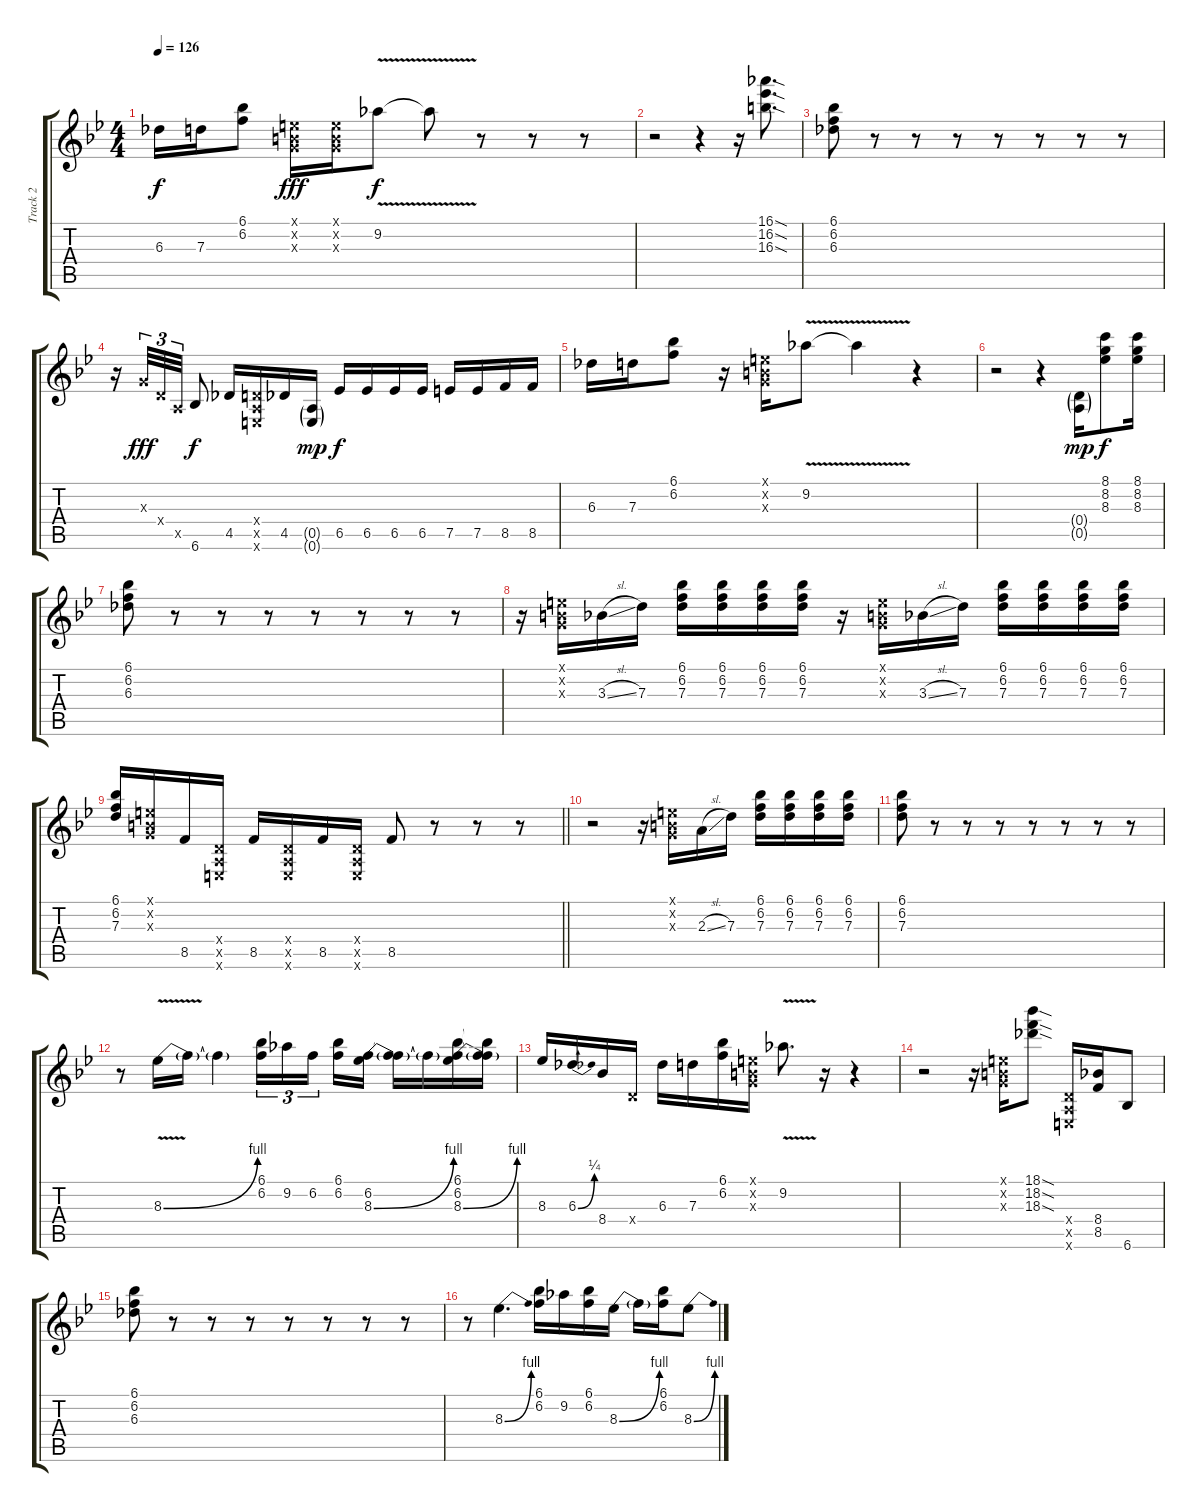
\track ("Track 2" "Track 2") {instrument overdrivenguitar}
\staff {score tabs}
\tuning (E4 B3 G3 D3 A2 E2) {hide}
\ts (4 4)
\tempo 126
\clef g2
\ks bb
6.3.16{dy f} 7.3.16 (6.1 6.2).8 (0.1{x} 0.2{x} 0.3{x}).16{dy fff} (0.1{x} 0.2{x} 0.3{x}).16 9.2{v}.8{dy f} 9.2{t}.8 r.8 r.8 r.8 |
r.2 r.4 r.16 (16.1{sod} 16.2{sod} 16.3{sod}).8{d} |
(6.1 6.2 6.3).8 r.8 r.8 r.8 r.8 r.8 r.8 r.8 |
r.16 0.3{x}.32{tu (3 2) dy fff} 0.4{x}.32{tu (3 2)} 0.5{x}.32{tu (3 2)} 6.6.8{dy f} 4.5.16 (0.4{x} 0.5{x} 0.6{x}).16 4.5.16 (0.5{g} 0.6{g}).16{dy mp} 6.5.16{dy f} 6.5.16 6.5.16 6.5.16 7.5.16 7.5.16 8.5.16 8.5.16 |
6.3.16 7.3.16 (6.1 6.2).8 r.16 (0.1{x} 0.2{x} 0.3{x}).16 9.2{v}.8 9.2{t}.4 r.4 |
r.2 r.4 (0.4{g} 0.5{g}).16{dy mp} (8.1 8.2 8.3).8{dy f} (8.1 8.2 8.3).16 |
(6.1 6.2 6.3).8 r.8 r.8 r.8 r.8 r.8 r.8 r.8 |
r.16 (0.1{x} 0.2{x} 0.3{x}).16 3.3{sl}.16 7.3.16 (6.1 6.2 7.3).16 (6.1 6.2 7.3).16 (6.1 6.2 7.3).16 (6.1 6.2 7.3).16 r.16 (0.1{x} 0.2{x} 0.3{x}).16 3.3{sl}.16 7.3.16 (6.1 6.2 7.3).16 (6.1 6.2 7.3).16 (6.1 6.2 7.3).16 (6.1 6.2 7.3).16 |
\barLineRight lightlight
(6.1 6.2 7.3).16 (0.1{x} 0.2{x} 0.3{x}).16 8.5.16 (0.4{x} 0.5{x} 0.6{x}).16 8.5.16 (0.4{x} 0.5{x} 0.6{x}).16 8.5.16 (0.4{x} 0.5{x} 0.6{x}).16 8.5.8 r.8 r.8 r.8 |
r.2 r.16 (0.1{x} 0.2{x} 0.3{x}).16 2.3{sl}.16 7.3.16 (6.1 6.2 7.3).16 (6.1 6.2 7.3).16 (6.1 6.2 7.3).16 (6.1 6.2 7.3).16 |
(6.1 6.2 7.3).8 r.8 r.8 r.8 r.8 r.8 r.8 r.8 |
r.8 8.3{be (bend 0 0 60 4) v}.16 8.3{t}.16 8.3{t}.4 (6.1 6.2).16{tu (3 2)} 9.2.16{tu (3 2)} 6.2.16{tu (3 2) beam splitsecondary} (6.1 6.2).16 (6.2 8.3{be (bend 0 0 60 4)}).16 (6.2{t} 8.3{t}).16 8.3{t}.16 (6.1 6.2 8.3{be (bend 0 0 60 4)}).16 (6.1{t} 6.2{t} 8.3{t}).16 |
8.3.16 6.3{be (bend 0 0 60 1)}.16 8.4.16 0.4{x}.16 6.3.16 7.3.16 (6.1 6.2).16 (0.1{x} 0.2{x} 0.3{x}).16 9.2{v}.8{d} r.16 r.4 |
r.2 r.16 (0.1{x} 0.2{x} 0.3{x}).16 (18.1{sod} 18.2{sod} 18.3{sod}).8 (0.4{x} 0.5{x} 0.6{x}).16 (8.4 8.5).16 6.6.8 |
(6.1 6.2 6.3).8 r.8 r.8 r.8 r.8 r.8 r.8 r.8 |
r.8 8.3{be (bend 0 0 60 4)}.4{d} (6.1 6.2).16 9.2.16 (6.1 6.2).16 8.3{be (bend 0 0 60 4)}.16 8.3{t}.16 (6.1 6.2).16 8.3{be (bend 0 0 60 4)}.8
